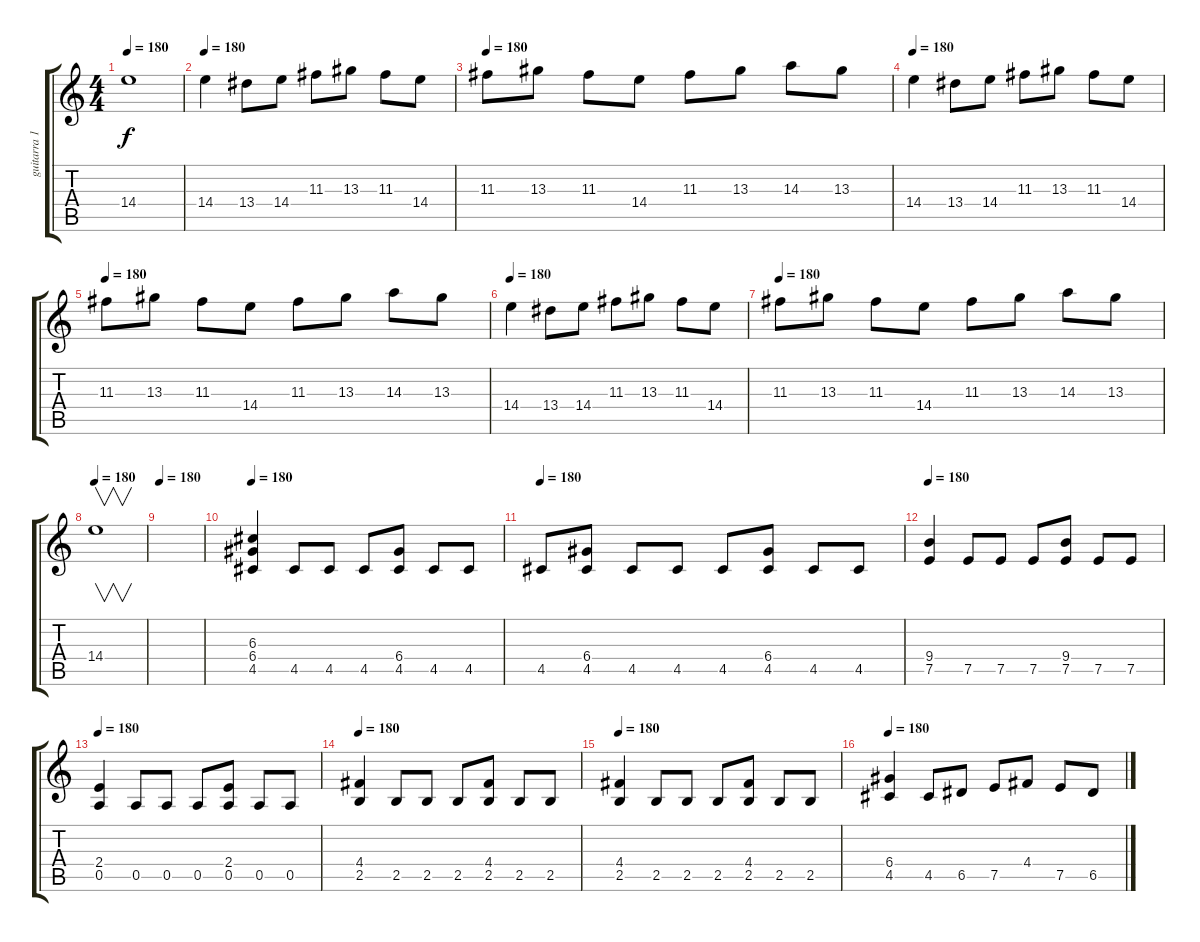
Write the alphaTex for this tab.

\track ("guitarra 1" "guitarra 1") {instrument distortionguitar}
\staff {score tabs}
\tuning (E4 B3 G3 D3 A2 E2) {hide}
\ts (4 4)
\tempo 180
\clef g2
\ks c
14.4{t}.1{dy f} |
\tempo 180
14.4.4 13.4.8 14.4.8 11.3.8 13.3.8 11.3.8 14.4.8 |
\tempo 180
11.3.8 13.3.8 11.3.8 14.4.8 11.3.8 13.3.8 14.3.8 13.3.8 |
\tempo 180
14.4.4 13.4.8 14.4.8 11.3.8 13.3.8 11.3.8 14.4.8 |
\tempo 180
11.3.8 13.3.8 11.3.8 14.4.8 11.3.8 13.3.8 14.3.8 13.3.8 |
\tempo 180
14.4.4 13.4.8 14.4.8 11.3.8 13.3.8 11.3.8 14.4.8 |
\tempo 180
11.3.8 13.3.8 11.3.8 14.4.8 11.3.8 13.3.8 14.3.8 13.3.8 |
\tempo 180
14.4.1{v} |
\tempo 180
|
\tempo 180
(6.3 6.4 4.5).4 4.5.8 4.5.8 4.5.8 (6.4 4.5).8 4.5.8 4.5.8 |
\tempo 180
4.5.8 (6.4 4.5).8 4.5.8 4.5.8 4.5.8 (6.4 4.5).8 4.5.8 4.5.8 |
\tempo 180
(9.4 7.5).4 7.5.8 7.5.8 7.5.8 (9.4 7.5).8 7.5.8 7.5.8 |
\tempo 180
(2.4 0.5).4 0.5.8 0.5.8 0.5.8 (2.4 0.5).8 0.5.8 0.5.8 |
\tempo 180
(4.4 2.5).4 2.5.8 2.5.8 2.5.8 (4.4 2.5).8 2.5.8 2.5.8 |
\tempo 180
(4.4 2.5).4 2.5.8 2.5.8 2.5.8 (4.4 2.5).8 2.5.8 2.5.8 |
\tempo 180
(6.4 4.5).4 4.5.8 6.5.8 7.5.8 4.4.8 7.5.8 6.5.8
